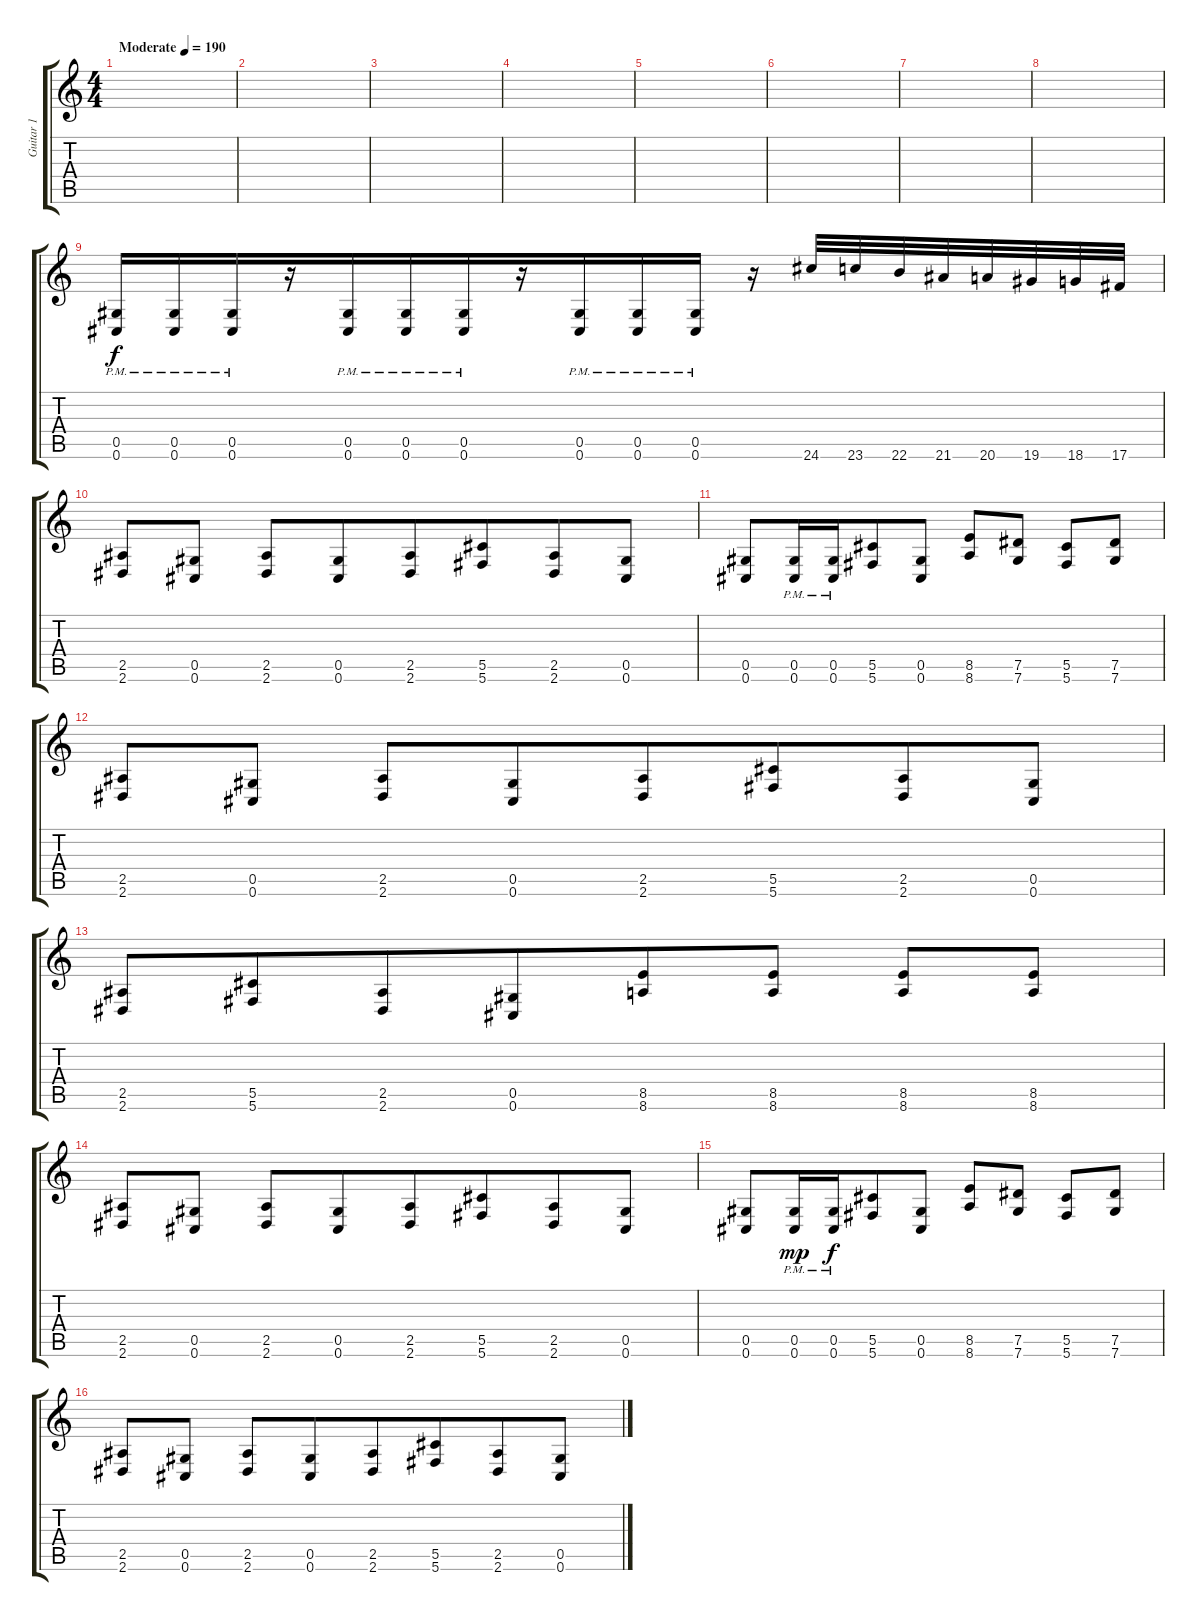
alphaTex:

\track ("Guitar 1" "Guitar 1") {instrument distortionguitar}
\staff {score tabs}
\tuning (Eb4 Bb3 Gb3 Db3 Ab2 Db2) {hide}
\ts (4 4)
\tempo (190 "Moderate")
\clef g2
\ks c
|
|
|
|
|
|
|
|
(0.5{pm} 0.6{pm}).16 (0.5{pm} 0.6{pm}).16 (0.5{pm} 0.6{pm}).16{beam merge} r.16 (0.5{pm} 0.6{pm}).16{beam merge} (0.5{pm} 0.6{pm}).16 (0.5{pm} 0.6{pm}).16{beam merge} r.16 (0.5{pm} 0.6{pm}).16{beam merge} (0.5{pm} 0.6{pm}).16{beam merge} (0.5{pm} 0.6{pm}).16 r.16 24.6.32 23.6.32 22.6.32{beam merge} 21.6.32 20.6.32 19.6.32 18.6.32{beam merge} 17.6.32 |
(2.5 2.6).8 (0.5 0.6).8 (2.5 2.6).8 (0.5 0.6).8{beam merge} (2.5 2.6).8{beam merge} (5.5 5.6).8{beam merge} (2.5 2.6).8 (0.5 0.6).8 |
(0.5 0.6).8{beam merge} (0.5{pm} 0.6{pm}).16{beam merge} (0.5{pm} 0.6{pm}).16{beam merge} (5.5 5.6).8 (0.5 0.6).8 (8.5 8.6).8 (7.5 7.6).8 (5.5 5.6).8 (7.5 7.6).8 |
(2.5 2.6).8 (0.5 0.6).8 (2.5 2.6).8 (0.5 0.6).8{beam merge} (2.5 2.6).8{beam merge} (5.5 5.6).8{beam merge} (2.5 2.6).8 (0.5 0.6).8 |
(2.5 2.6).8{beam merge} (5.5 5.6).8{beam merge} (2.5 2.6).8 (0.5 0.6).8{beam merge} (8.5 8.6).8 (8.5 8.6).8 (8.5 8.6).8 (8.5 8.6).8 |
(2.5 2.6).8 (0.5 0.6).8 (2.5 2.6).8 (0.5 0.6).8{beam merge} (2.5 2.6).8{beam merge} (5.5 5.6).8{beam merge} (2.5 2.6).8 (0.5 0.6).8 |
(0.5 0.6).8 (0.5{pm} 0.6{pm}).16{dy mp beam merge} (0.5{pm} 0.6{pm}).16{dy f beam merge} (5.5 5.6).8 (0.5 0.6).8 (8.5 8.6).8 (7.5 7.6).8 (5.5 5.6).8 (7.5 7.6).8 |
(2.5 2.6).8 (0.5 0.6).8 (2.5 2.6).8 (0.5 0.6).8{beam merge} (2.5 2.6).8{beam merge} (5.5 5.6).8{beam merge} (2.5 2.6).8 (0.5 0.6).8
